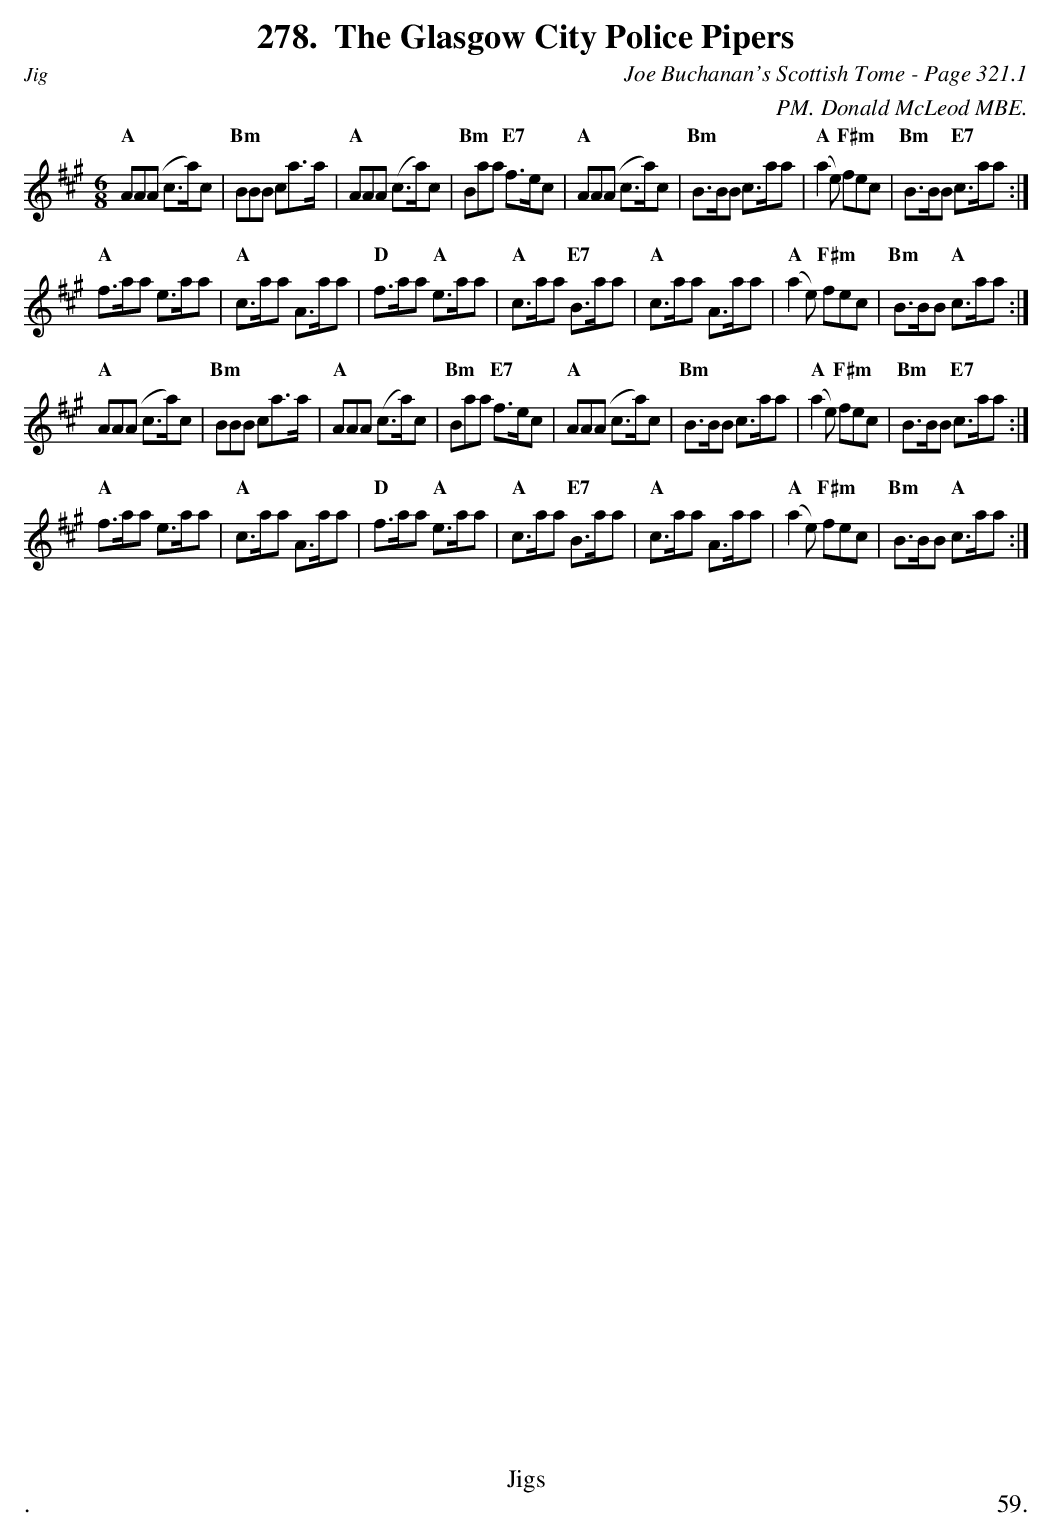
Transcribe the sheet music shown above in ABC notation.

X:1
T:Glasgow City Police Pipers, The
C:Joe Buchanan's Scottish Tome - Page 321.1
C:PM. Donald McLeod MBE.
L:1/8
M:6/8
K:A
"A"AA(A c>a)c |"Bm" BBB ca>a |"A" AAA (c>a)c |"Bm" Baa "E7"f>ec |"A" AA(A c>a)c |"Bm"B>BB c>aa |("A"a2 e) "F#m"fec |"Bm"B>BB "E7"c>aa :|
"A"f>aa e>aa |"A" c>aa A>aa |"D" f>aa "A"e>aa |"A"c>aa "E7"B>aa |"A"c>aa A>aa |("A"a2 e) "F#m"fec |"Bm"B>BB "A"c>aa :|
"A"AA(A c>a)c |"Bm" BBB ca>a |"A" AAA (c>a)c |"Bm" Baa "E7"f>ec |"A" AA(A c>a)c |"Bm"B>BB c>aa |("A"a2 e) "F#m"fec |"Bm"B>BB "E7"c>aa :|
"A"f>aa e>aa |"A" c>aa A>aa |"D" f>aa "A"e>aa |"A"c>aa "E7"B>aa |"A"c>aa A>aa |("A"a2 e) "F#m"fec |"Bm"B>BB "A"c>aa :|
